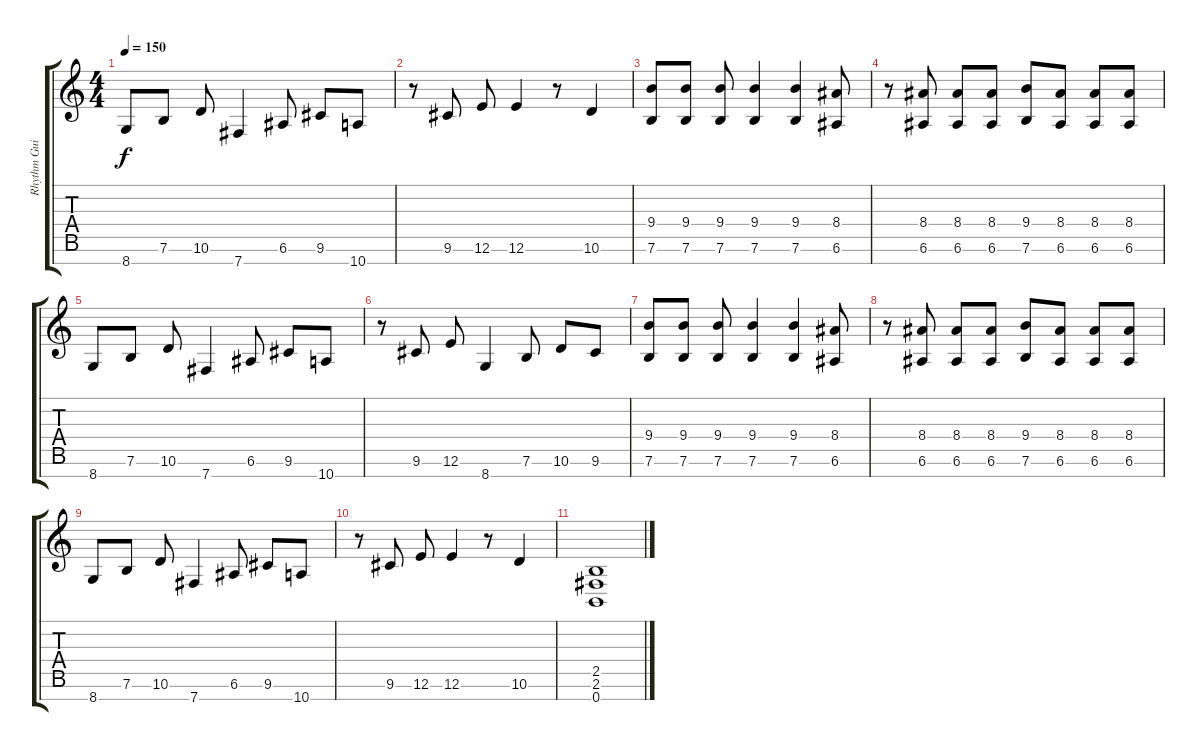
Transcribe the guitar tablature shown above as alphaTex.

\track ("Rhythm Guitar" "Rhythm Gui") {instrument overdrivenguitar}
\staff {score tabs}
\tuning (E4 B3 G3 D3 A2 E2 B1) {hide}
\ts (4 4)
\tempo 150
\clef g2
\ks c
8.7.8{dy f} 7.6.8 10.6.8 7.7.4 6.6.8 9.6.8 10.7.8 |
r.8 9.6.8 12.6.8 12.6.4 r.8 10.6.4 |
(9.4 7.6).8 (9.4 7.6).8 (9.4 7.6).8 (9.4 7.6).4 (9.4 7.6).4 (8.4 6.6).8 |
r.8 (8.4 6.6).8 (8.4 6.6).8 (8.4 6.6).8 (9.4 7.6).8 (8.4 6.6).8 (8.4 6.6).8 (8.4 6.6).8 |
8.7.8 7.6.8 10.6.8 7.7.4 6.6.8 9.6.8 10.7.8 |
r.8 9.6.8 12.6.8 8.7.4 7.6.8 10.6.8 9.6.8 |
(9.4 7.6).8 (9.4 7.6).8 (9.4 7.6).8 (9.4 7.6).4 (9.4 7.6).4 (8.4 6.6).8 |
r.8 (8.4 6.6).8 (8.4 6.6).8 (8.4 6.6).8 (9.4 7.6).8 (8.4 6.6).8 (8.4 6.6).8 (8.4 6.6).8 |
8.7.8 7.6.8 10.6.8 7.7.4 6.6.8 9.6.8 10.7.8 |
r.8 9.6.8 12.6.8 12.6.4 r.8 10.6.4 |
(2.5 2.6 0.7).1
